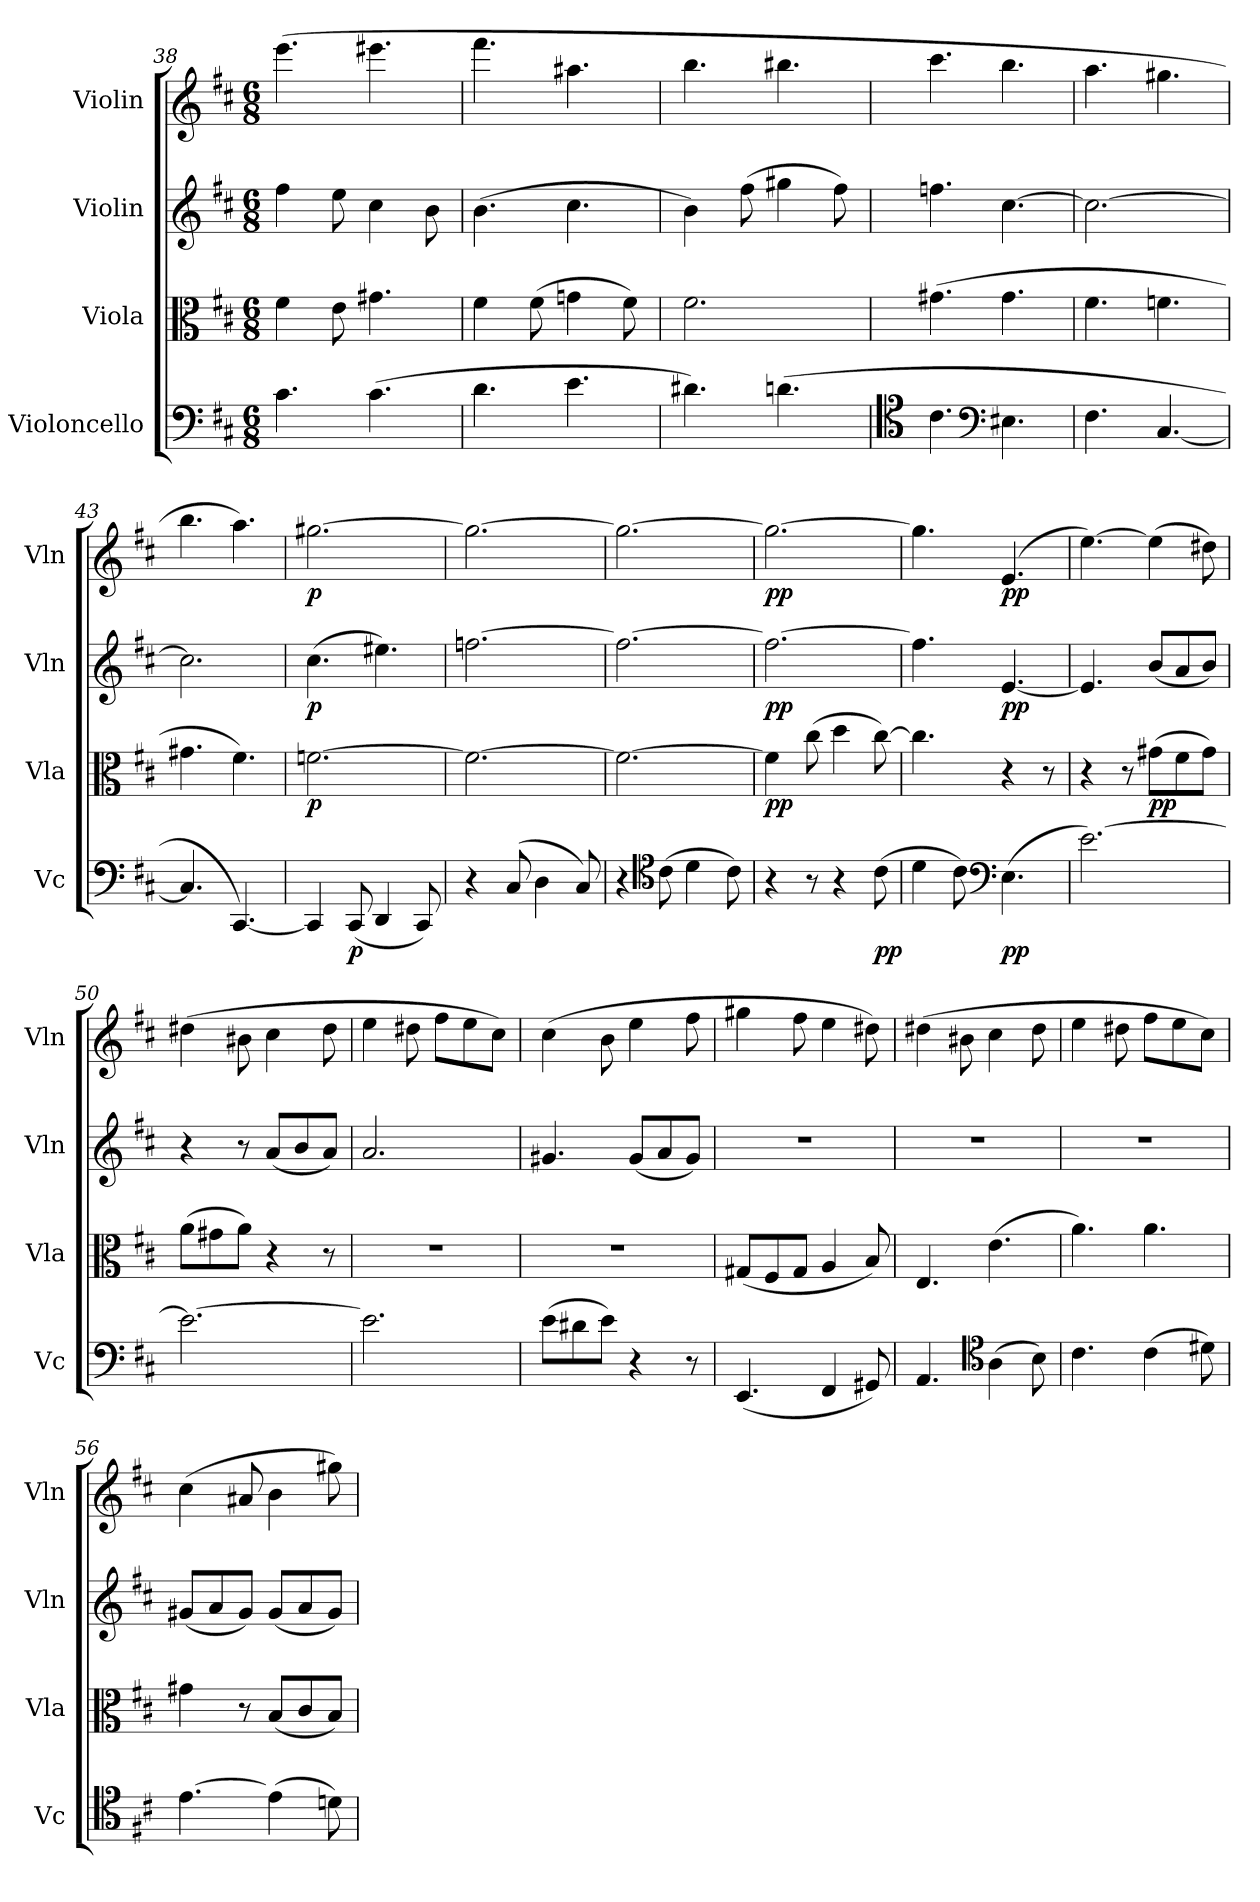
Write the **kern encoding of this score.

**kern	**dynam	**kern	**dynam	**kern	**dynam	**kern	**dynam
*part4	*part4	*part3	*part3	*part2	*part2	*part1	*part1
*staff4	*staff4	*staff3	*staff3	*staff2	*staff2	*staff1	*staff1
*I"Violoncello	*	*I"Viola	*	*I"Violin	*	*I"Violin	*
*I'Vc	*	*I'Vla	*	*I'Vln	*	*I'Vln	*
*clefF4	*	*clefC3	*	*clefG2	*	*clefG2	*
*k[f#c#]	*	*k[f#c#]	*	*k[f#c#]	*	*k[f#c#]	*
*D:	*	*D:	*	*D:	*	*D:	*
*M6/8	*	*M6/8	*	*M6/8	*	*M6/8	*
=38	=38	=38	=38	=38	=38	=38	=38
4.c#\	.	4f#\	.	4ff#\	.	(4.eee\	.
.	.	8e\	.	8ee\	.	.	.
(4.c#\	.	4.g#X\	.	4cc#\	.	4.eee#X\	.
.	.	.	.	8b\	.	.	.
=39	=39	=39	=39	=39	=39	=39	=39
4.d\	.	4f#\	.	(4.b\	.	4.fff#\	.
.	.	(8f#\	.	.	.	.	.
4.e\	.	4gn\	.	4.cc#\	.	4.aa#X\	.
.	.	8f#\)	.	.	.	.	.
=40	=40	=40	=40	=40	=40	=40	=40
4.d#X\)	.	2.f#\	.	4b\)	.	4.bb\	.
.	.	.	.	(8ff#\	.	.	.
(4.dn\	.	.	.	4gg#X\	.	4.bb#X\	.
.	.	.	.	8ff#\)	.	.	.
=41	=41	=41	=41	=41	=41	=41	=41
*clefC4	*	*	*	*	*	*	*
4.c#\	.	(4.g#X\	.	4.ffn\	.	4.ccc#\	.
*clefF4	*	*	*	*	*	*	*
4.E#X\	.	4.g#\	.	[4.cc#\	.	4.bb\	.
=42	=42	=42	=42	=42	=42	=42	=42
4.F#\	.	4.f#\	.	2.cc#\_	.	4.aa\	.
[4.C#/	.	4.fn\	.	.	.	4.gg#X\	.
=43	=43	=43	=43	=43	=43	=43	=43
4.C#/]	.	4.g#X\	.	2.cc#\]	.	4.bb\	.
[4.CC#/)	.	4.f#\)	.	.	.	4.aa\)	.
=44	=44	=44	=44	=44	=44	=44	=44
4CC#/]	.	[2.fn\	p	(4.cc#\	p	[2.gg#X\	p
(8CC#/	p	.	.	.	.	.	.
4DD/	.	.	.	4.ee#X\)	.	.	.
8CC#/)	.	.	.	.	.	.	.
=45	=45	=45	=45	=45	=45	=45	=45
4r	.	2.f\_	.	[2.ffn\	.	2.gg#\_	.
(8C#/	.	.	.	.	.	.	.
4D\	.	.	.	.	.	.	.
8C#/)	.	.	.	.	.	.	.
=46	=46	=46	=46	=46	=46	=46	=46
4r	.	2.f\_	.	2.ff\_	.	2.gg#\_	.
*clefC4	*	*	*	*	*	*	*
(8c#\	.	.	.	.	.	.	.
4d\	.	.	.	.	.	.	.
8c#\)	.	.	.	.	.	.	.
=47	=47	=47	=47	=47	=47	=47	=47
4r	.	4f\]	pp	2.ff\_	pp	2.gg#\_	pp
8r	.	(8cc#\	.	.	.	.	.
4r	.	4dd\	.	.	.	.	.
(8c#\	pp	[8cc#\)	.	.	.	.	.
=48	=48	=48	=48	=48	=48	=48	=48
4d\	.	4.cc#\]	.	4.ff\]	.	4.gg#\]	.
8c#\)	.	.	.	.	.	.	.
*clefF4	*	*	*	*	*	*	*
(4.E\	pp	4r	.	[4.e/	pp	(4.e/	pp
.	.	8r	.	.	.	.	.
=49	=49	=49	=49	=49	=49	=49	=49
[2.e\)	.	4r	.	4.e/]	.	[4.ee\)	.
.	.	8r	.	.	.	.	.
.	.	(8g#X\L	pp	(8b/L	.	(4ee\]	.
.	.	8f#\	.	8a/	.	.	.
.	.	8g#\J)	.	8b/J)	.	8dd#X\)	.
=50	=50	=50	=50	=50	=50	=50	=50
2.e\_	.	(8a\L	.	4r	.	(4dd#X\	.
.	.	8g#X\	.	.	.	.	.
.	.	8a\J)	.	8r	.	8b#X\	.
.	.	4r	.	(8a/L	.	4cc#\	.
.	.	.	.	8b/	.	.	.
.	.	8r	.	8a/J)	.	8dd#\	.
=51	=51	=51	=51	=51	=51	=51	=51
2.e\]	.	2.r	.	2.a/	.	4ee\	.
.	.	.	.	.	.	8dd#X\	.
.	.	.	.	.	.	8ff#\L	.
.	.	.	.	.	.	8ee\	.
.	.	.	.	.	.	8cc#\J)	.
=52	=52	=52	=52	=52	=52	=52	=52
(8e\L	.	2.r	.	4.g#X/	.	(4cc#\	.
8d#X\	.	.	.	.	.	.	.
8e\J)	.	.	.	.	.	8b\	.
4r	.	.	.	(8g#/L	.	4ee\	.
.	.	.	.	8a/	.	.	.
8r	.	.	.	8g#/J)	.	8ff#\	.
=53	=53	=53	=53	=53	=53	=53	=53
(4.EE/	.	(8G#X/L	.	2.r	.	4gg#X\	.
.	.	8F#/	.	.	.	.	.
.	.	8G#/J	.	.	.	8ff#\	.
4FF#/	.	4A/	.	.	.	4ee\	.
8GG#X/)	.	8B/)	.	.	.	8dd#X\)	.
=54	=54	=54	=54	=54	=54	=54	=54
4.AA/	.	4.E/	.	2.r	.	(4dd#X\	.
.	.	.	.	.	.	8b#X\	.
*clefC4	*	*	*	*	*	*	*
(4A\	.	(4.e\	.	.	.	4cc#\	.
8B\)	.	.	.	.	.	8dd#\	.
=55	=55	=55	=55	=55	=55	=55	=55
4.c#\	.	4.a\)	.	2.r	.	4ee\	.
.	.	.	.	.	.	8dd#X\	.
(4c#\	.	4.a\	.	.	.	8ff#\L	.
.	.	.	.	.	.	8ee\	.
8d#X\)	.	.	.	.	.	8cc#\J)	.
=56	=56	=56	=56	=56	=56	=56	=56
[4.e\	.	4g#X\	.	(8g#X/L	.	(4cc#\	.
.	.	.	.	8a/	.	.	.
.	.	8r	.	8g#/J)	.	8a#X/	.
(4e\]	.	(8B/L	.	(8g#/L	.	4b\	.
.	.	8c#/	.	8a/	.	.	.
8dn\)	.	8B/J)	.	8g#/J)	.	8gg#X\)	.
=	=	=	=	=	=	=	=
*-	*-	*-	*-	*-	*-	*-	*-
